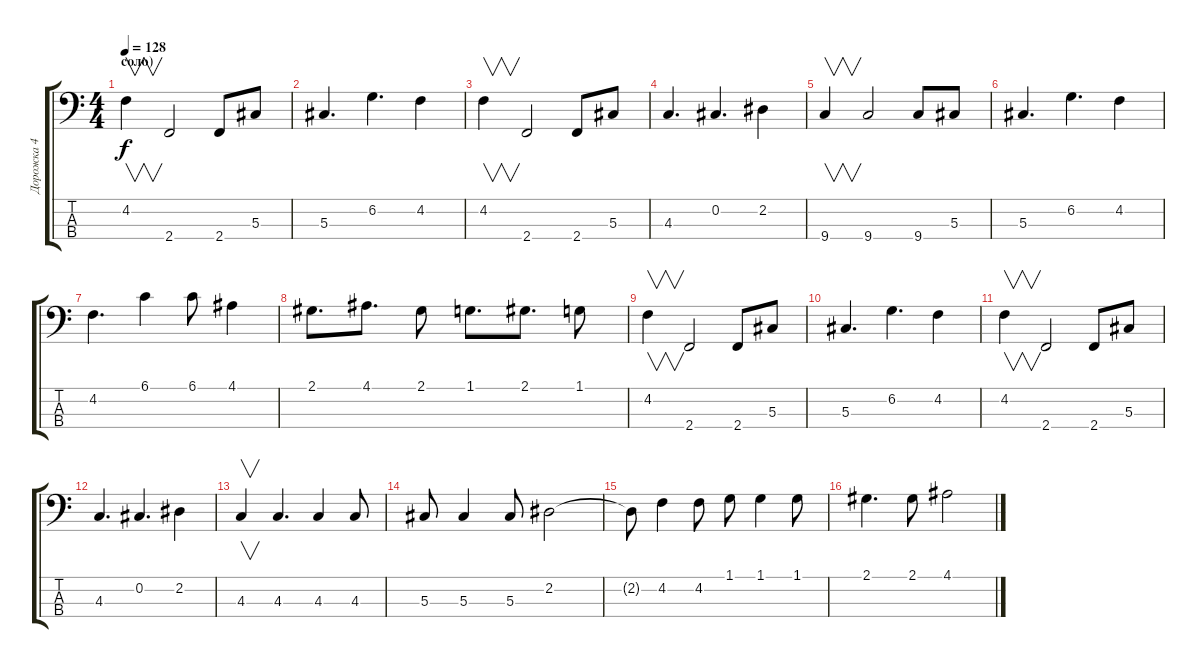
\track ("Дорожка 4" "Дорожка 4") {instrument electricbassfinger}
\staff {score tabs}
\tuning (Gb2 Db2 Ab1 Eb1) {hide}
\ts (4 4)
\section ("" "соло)")
\tempo 128
\clef f4
\ks c
4.2.4{v dy f} 2.4.2 2.4.8 5.3.8 |
5.3.4{d} 6.2.4{d} 4.2.4 |
4.2.4{v} 2.4.2 2.4.8 5.3.8 |
4.3.4{d} 0.2.4{d} 2.2.4 |
9.4.4{v} 9.4.2 9.4.8 5.3.8 |
5.3.4{d} 6.2.4{d} 4.2.4 |
4.2.4{d} 6.1.4 6.1.8 4.1.4 |
2.1.8{d} 4.1.8{d} 2.1.8 1.1.8{d} 2.1.8{d} 1.1.8 |
4.2.4{v} 2.4.2 2.4.8 5.3.8 |
5.3.4{d} 6.2.4{d} 4.2.4 |
4.2.4{v} 2.4.2 2.4.8 5.3.8 |
4.3.4{d} 0.2.4{d} 2.2.4 |
4.3.4{v} 4.3.4{d} 4.3.4 4.3.8 |
5.3.8 5.3.4 5.3.8 2.2.2 |
2.2{t}.8 4.2.4 4.2.8 1.1.8 1.1.4 1.1.8 |
2.1.4{d} 2.1.8 4.1.2
